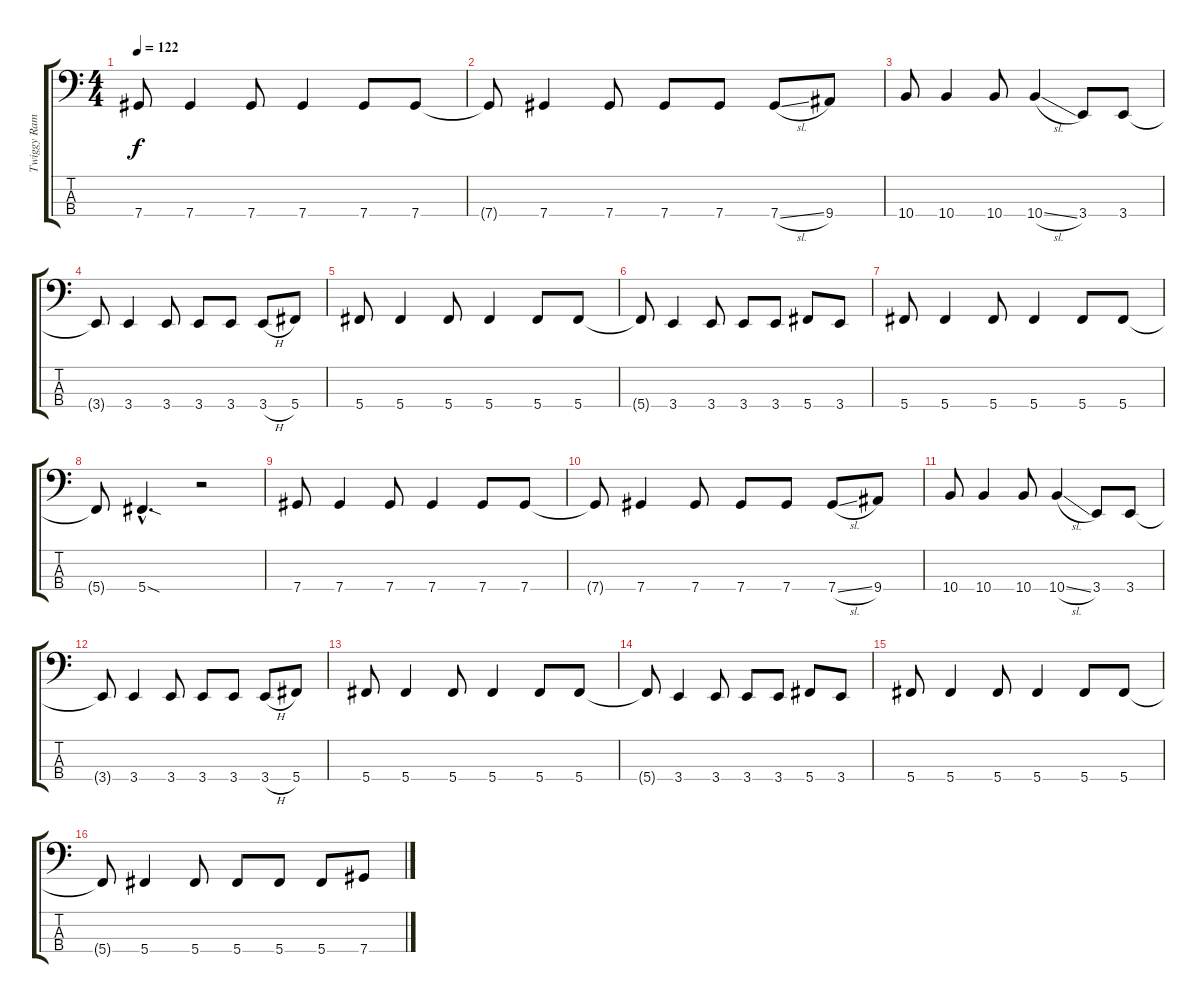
\track ("Twiggy Ramirez" "Twiggy Ram") {instrument electricbasspick}
\staff {score tabs}
\tuning (E2 B1 Gb1 Db1) {hide}
\ts (4 4)
\tempo 122
\clef f4
\ks c
7.4.8{dy f} 7.4.4 7.4.8 7.4.4 7.4.8 7.4.8 |
7.4{t}.8 7.4.4 7.4.8 7.4.8 7.4.8 7.4{sl}.8 9.4.8 |
10.4.8 10.4.4 10.4.8 10.4{sl}.4 3.4.8 3.4.8 |
3.4{t}.8 3.4.4 3.4.8 3.4.8 3.4.8 3.4{h}.8 5.4.8 |
5.4.8 5.4.4 5.4.8 5.4.4 5.4.8 5.4.8 |
5.4{t}.8 3.4.4 3.4.8 3.4.8 3.4.8 5.4.8 3.4.8 |
5.4.8 5.4.4 5.4.8 5.4.4 5.4.8 5.4.8 |
5.4{t}.8 5.4{sod hac}.4{d} r.2 |
7.4.8 7.4.4 7.4.8 7.4.4 7.4.8 7.4.8 |
7.4{t}.8 7.4.4 7.4.8 7.4.8 7.4.8 7.4{sl}.8 9.4.8 |
10.4.8 10.4.4 10.4.8 10.4{sl}.4 3.4.8 3.4.8 |
3.4{t}.8 3.4.4 3.4.8 3.4.8 3.4.8 3.4{h}.8 5.4.8 |
5.4.8 5.4.4 5.4.8 5.4.4 5.4.8 5.4.8 |
5.4{t}.8 3.4.4 3.4.8 3.4.8 3.4.8 5.4.8 3.4.8 |
5.4.8 5.4.4 5.4.8 5.4.4 5.4.8 5.4.8 |
5.4{t}.8 5.4.4 5.4.8 5.4.8 5.4.8 5.4.8 7.4.8
